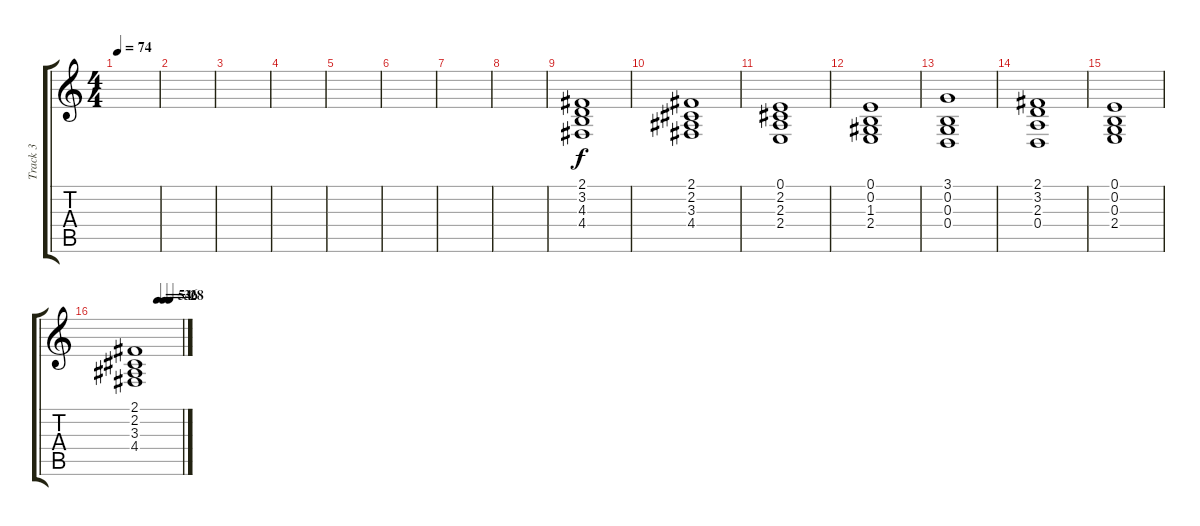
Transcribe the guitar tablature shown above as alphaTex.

\track ("Track 3" "Track 3") {instrument altosax}
\staff {score tabs}
\tuning (E4 B3 G3 D3 A2 E2) {hide}
\ts (4 4)
\tempo 74
\clef g2
\ks c
|
|
|
|
|
|
|
|
(2.1 3.2 4.3 4.4).1 |
(2.1 2.2 3.3 4.4).1 |
(0.1 2.2 2.3 2.4).1 |
(0.1 0.2 1.3 2.4).1 |
(3.1 0.2 0.3 0.4).1 |
(2.1 3.2 2.3 0.4).1 |
(0.1 0.2 0.3 2.4).1 |
\tempo (54 0.5)
\tempo (36 0.625)
\tempo (28 0.75)
(2.1 2.2 3.3 4.4).1{volume 7}
